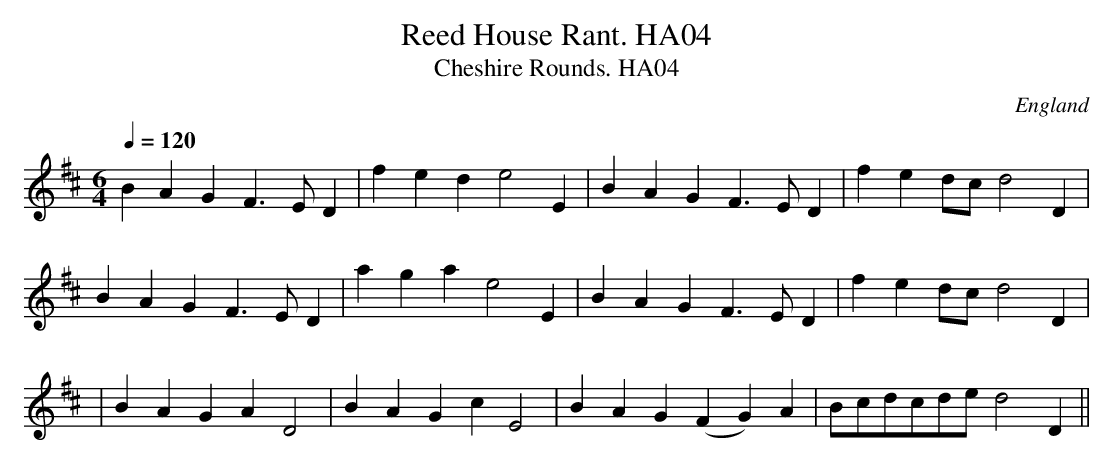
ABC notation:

X:1
T:Reed House Rant. HA04
T:Cheshire Rounds. HA04
M:6/4
L:1/4
Q:120
O:England
K:D major
BAGF>ED|fede2E|BAGF>ED|fed/2c/2d2D|!
BAGF>ED|agae2E|BAGF>ED|fed/c/d2D|!
|BAGAD2|BAGcE2|BAG(FG)A|B/c/d/c/d/e/d2D||
